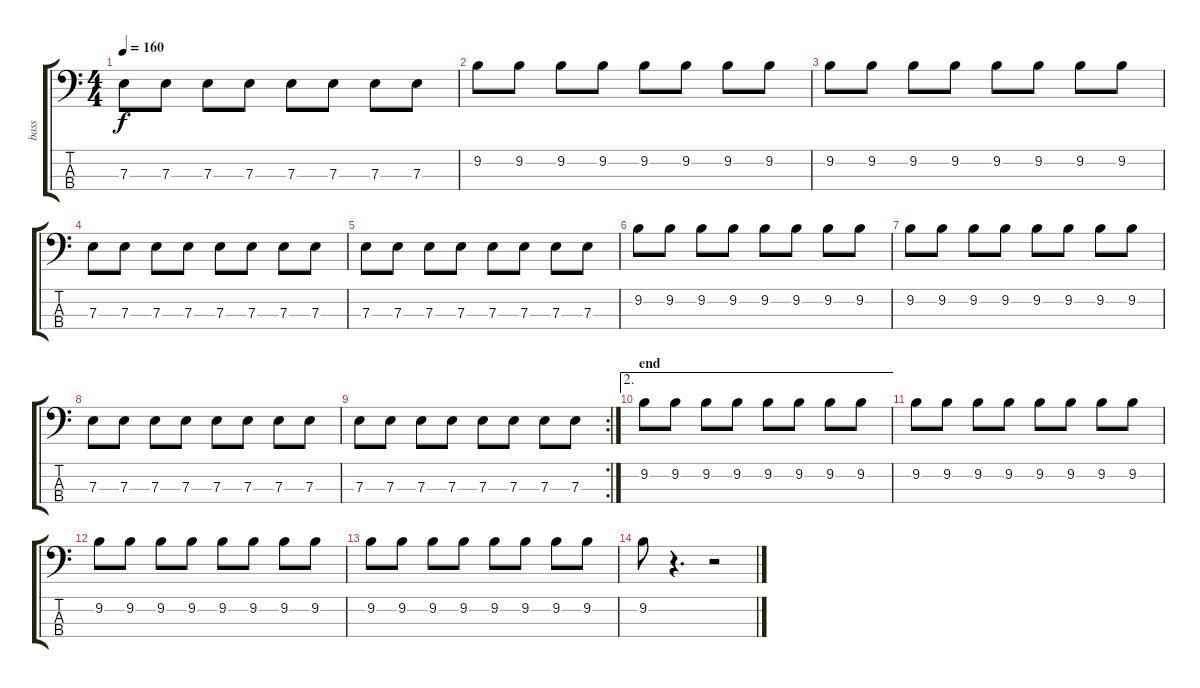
\track ("bass" "bass") {instrument electricbasspick}
\staff {score tabs}
\tuning (G2 D2 A1 E1) {hide}
\ts (4 4)
\tempo 160
\clef f4
\ks c
7.3.8{dy f} 7.3.8 7.3.8 7.3.8 7.3.8 7.3.8 7.3.8 7.3.8 |
9.2.8 9.2.8 9.2.8 9.2.8 9.2.8 9.2.8 9.2.8 9.2.8 |
9.2.8 9.2.8 9.2.8 9.2.8 9.2.8 9.2.8 9.2.8 9.2.8 |
7.3.8 7.3.8 7.3.8 7.3.8 7.3.8 7.3.8 7.3.8 7.3.8 |
7.3.8 7.3.8 7.3.8 7.3.8 7.3.8 7.3.8 7.3.8 7.3.8 |
9.2.8 9.2.8 9.2.8 9.2.8 9.2.8 9.2.8 9.2.8 9.2.8 |
9.2.8 9.2.8 9.2.8 9.2.8 9.2.8 9.2.8 9.2.8 9.2.8 |
7.3.8 7.3.8 7.3.8 7.3.8 7.3.8 7.3.8 7.3.8 7.3.8 |
\rc 2
7.3.8 7.3.8 7.3.8 7.3.8 7.3.8 7.3.8 7.3.8 7.3.8 |
\ae 2
\section ("" "end")
9.2.8 9.2.8 9.2.8 9.2.8 9.2.8 9.2.8 9.2.8 9.2.8 |
9.2.8 9.2.8 9.2.8 9.2.8 9.2.8 9.2.8 9.2.8 9.2.8 |
9.2.8 9.2.8 9.2.8 9.2.8 9.2.8 9.2.8 9.2.8 9.2.8 |
9.2.8 9.2.8 9.2.8 9.2.8 9.2.8 9.2.8 9.2.8 9.2.8 |
9.2.8 r.4{d} r.2
